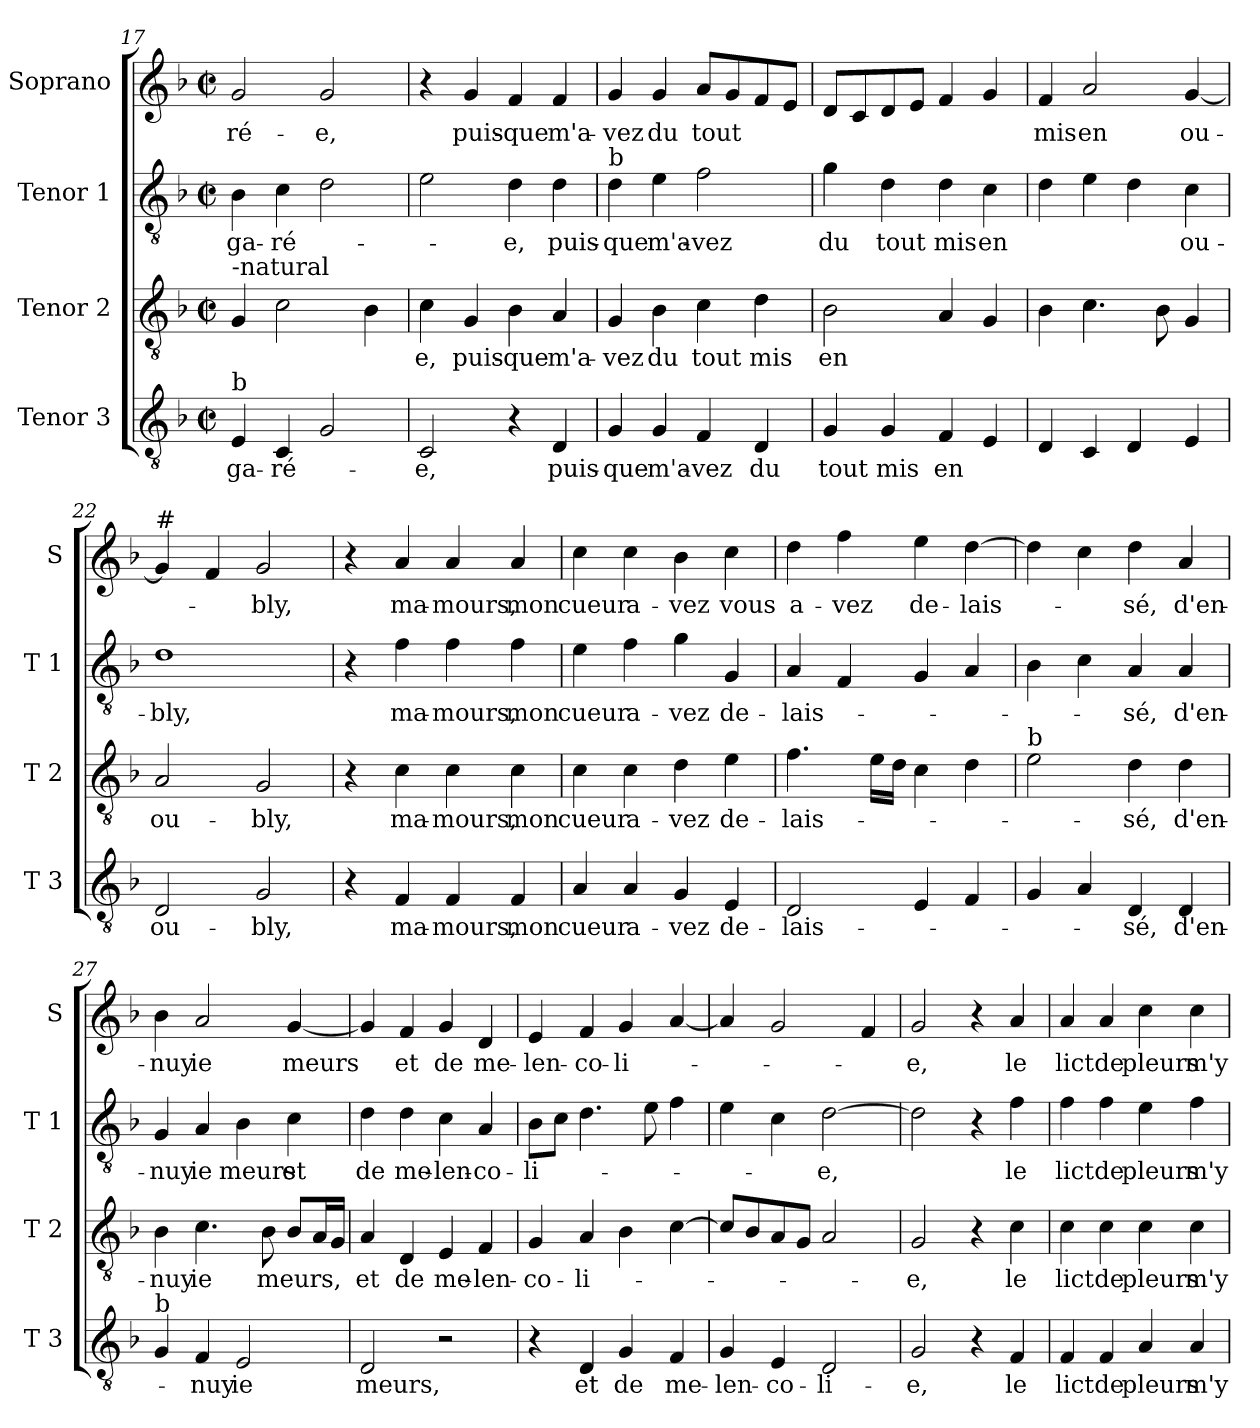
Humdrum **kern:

**kern	**text	**kern	**text	**kern	**text	**kern	**text
*part4	*part4	*part3	*part3	*part2	*part2	*part1	*part1
*staff4	*staff4	*staff3	*staff3	*staff2	*staff2	*staff1	*staff1
*I"Tenor 3	*	*I"Tenor 2	*	*I"Tenor 1	*	*I"Soprano	*
*I'T 3	*	*I'T 2	*	*I'T 1	*	*I'S	*
*clefGv2	*	*clefGv2	*	*clefGv2	*	*clefG2	*
*k[b-]	*	*k[b-]	*	*k[b-]	*	*k[b-]	*
*F:	*	*F:	*	*F:	*	*F:	*
*M2/2	*	*M2/2	*	*M2/2	*	*M2/2	*
*met(c|)	*	*met(c|)	*	*met(c|)	*	*met(c|)	*
=17	=17	=17	=17	=17	=17	=17	=17
!	!	!LO:TX:a:t=-natural	!	!	!	!	!
!LO:TX:a:t=b	!	!	!	!	!	!	!
!	!LO:LY:b	!	!	!	!LO:LY:b	!	!LO:LY:b
4E/	-ga-	4G/	.	4B-\	-ga-	2g/	-ré-
!	!LO:LY:b	!	!	!	!LO:LY:b	!	!
4C/	-ré-	2c\	.	4c\	-ré-	.	.
!	!	!	!	!	!	!	!LO:LY:b
2G/	.	.	.	2d\	.	2g/	-e,
.	.	4B-\	.	.	.	.	.
!!LO:LB:g=z
=18	=18	=18	=18	=18	=18	=18	=18
!	!LO:LY:b	!	!LO:LY:b	!	!	!	!
2C/	-e,	4c\	-e,	2e\	.	4r	.
!	!	!	!LO:LY:b	!	!	!	!LO:LY:b
.	.	4G/	puis-	.	.	4g/	puis-
!	!	!	!LO:LY:b	!	!LO:LY:b	!	!LO:LY:b
4r	.	4B-\	-que	4d\	-e,	4f/	-que
!	!LO:LY:b	!	!LO:LY:b	!	!LO:LY:b	!	!LO:LY:b
4D/	puis-	4A/	m'a-	4d\	puis-	4f/	m'a-
=19	=19	=19	=19	=19	=19	=19	=19
!	!	!	!	!LO:TX:a:t=b	!	!	!
!	!LO:LY:b	!	!LO:LY:b	!	!LO:LY:b	!	!LO:LY:b
4G/	-que	4G/	-vez	4d\	-que	4g/	-vez
!	!LO:LY:b	!	!LO:LY:b	!	!LO:LY:b	!	!LO:LY:b
4G/	m'a-	4B-\	du	4e\	m'a-	4g/	du
!	!LO:LY:b	!	!LO:LY:b	!	!LO:LY:b	!	!LO:LY:b
4F/	-vez	4c\	tout	2f\	-vez	8a/L	tout
.	.	.	.	.	.	8g/	.
!	!LO:LY:b	!	!LO:LY:b	!	!	!	!
4D/	du	4d\	mis	.	.	8f/	.
.	.	.	.	.	.	8e/J	.
=20	=20	=20	=20	=20	=20	=20	=20
!	!LO:LY:b	!	!LO:LY:b	!	!LO:LY:b	!	!
4G/	tout	2B-\	en	4g\	du	8d/L	.
.	.	.	.	.	.	8c/	.
!	!LO:LY:b	!	!	!	!LO:LY:b	!	!
4G/	mis	.	.	4d\	tout	8d/	.
.	.	.	.	.	.	8e/J	.
!	!LO:LY:b	!	!	!	!LO:LY:b	!	!
4F/	en	4A/	.	4d\	mis	4f/	.
!	!	!	!	!	!LO:LY:b	!	!
4E/	.	4G/	.	4c\	en	4g/	.
=21	=21	=21	=21	=21	=21	=21	=21
!	!	!	!	!	!	!	!LO:LY:b
4D/	.	4B-\	.	4d\	.	4f/	mis
!	!	!	!	!	!	!	!LO:LY:b
4C/	.	4.c\	.	4e\	.	2a/	en
4D/	.	.	.	4d\	.	.	.
.	.	8B-\	.	.	.	.	.
!	!	!	!	!	!LO:LY:b	!	!LO:LY:b
4E/	.	4G/	.	4c\	ou-	[4g/	ou-
=22	=22	=22	=22	=22	=22	=22	=22
!	!	!	!	!	!	!LO:TX:a:t=#	!
!	!LO:LY:b	!	!LO:LY:b	!	!LO:LY:b	!	!
2D/	ou-	2A/	ou-	1d	-bly,	4g/]	.
.	.	.	.	.	.	4f/	.
!	!LO:LY:b	!	!LO:LY:b	!	!	!	!LO:LY:b
2G/	-bly,	2G/	-bly,	.	.	2g/	-bly,
=23	=23	=23	=23	=23	=23	=23	=23
4r	.	4r	.	4r	.	4r	.
!	!LO:LY:b	!	!LO:LY:b	!	!LO:LY:b	!	!LO:LY:b
4F/	ma-	4c\	ma-	4f\	ma-	4a/	ma-
!	!LO:LY:b	!	!LO:LY:b	!	!LO:LY:b	!	!LO:LY:b
4F/	-mours,	4c\	-mours,	4f\	-mours,	4a/	-mours,
!	!LO:LY:b	!	!LO:LY:b	!	!LO:LY:b	!	!LO:LY:b
4F/	mon	4c\	mon	4f\	mon	4a/	mon
!!LO:LB:g=z
=24	=24	=24	=24	=24	=24	=24	=24
!	!LO:LY:b	!	!LO:LY:b	!	!LO:LY:b	!	!LO:LY:b
4A/	cueur	4c\	cueur	4e\	cueur	4cc\	cueur
!	!LO:LY:b	!	!LO:LY:b	!	!LO:LY:b	!	!LO:LY:b
4A/	a-	4c\	a-	4f\	a-	4cc\	a-
!	!LO:LY:b	!	!LO:LY:b	!	!LO:LY:b	!	!LO:LY:b
4G/	-vez	4d\	-vez	4g\	-vez	4b-\	-vez
!	!LO:LY:b	!	!LO:LY:b	!	!LO:LY:b	!	!LO:LY:b
4E/	de-	4e\	de-	4G/	de-	4cc\	vous
=25	=25	=25	=25	=25	=25	=25	=25
!	!LO:LY:b	!	!LO:LY:b	!	!LO:LY:b	!	!LO:LY:b
2D/	-lais-	4.f\	-lais-	4A/	-lais-	4dd\	a-
!	!	!	!	!	!	!	!LO:LY:b
.	.	.	.	4F/	.	4ff\	-vez
.	.	16e\LL	.	.	.	.	.
.	.	16d\JJ	.	.	.	.	.
!	!	!	!	!	!	!	!LO:LY:b
4E/	.	4c\	.	4G/	.	4ee\	de-
!	!	!	!	!	!	!	!LO:LY:b
4F/	.	4d\	.	4A/	.	[4dd\	-lais-
=26	=26	=26	=26	=26	=26	=26	=26
!	!	!LO:TX:a:t=b	!	!	!	!	!
4G/	.	2e\	.	4B-\	.	4dd\]	.
4A/	.	.	.	4c\	.	4cc\	.
!	!LO:LY:b	!	!LO:LY:b	!	!LO:LY:b	!	!LO:LY:b
4D/	-sé,	4d\	-sé,	4A/	-sé,	4dd\	-sé,
!	!LO:LY:b	!	!LO:LY:b	!	!LO:LY:b	!	!LO:LY:b
4D/	d'en-	4d\	d'en-	4A/	d'en-	4a/	d'en-
=27	=27	=27	=27	=27	=27	=27	=27
!LO:TX:a:t=b	!	!	!	!	!	!	!
!	!	!	!LO:LY:b	!	!LO:LY:b	!	!LO:LY:b
4G/	.	4B-\	-nuy	4G/	-nuy	4b-\	-nuy
!	!LO:LY:b	!	!LO:LY:b	!	!LO:LY:b	!	!LO:LY:b
4F/	-nuy	4.c\	ie	4A/	ie	2a/	ie
!	!LO:LY:b	!	!	!	!LO:LY:b	!	!
2E/	ie	.	.	4B-\	meurs	.	.
!	!	!	!LO:LY:b	!	!	!	!
.	.	8B-\	meurs,	.	.	.	.
!	!	!	!	!	!LO:LY:b	!	!LO:LY:b
.	.	8B-/L	.	4c\	et	[4g/	meurs
.	.	16A/L	.	.	.	.	.
.	.	16G/JJ	.	.	.	.	.
=28	=28	=28	=28	=28	=28	=28	=28
!	!LO:LY:b	!	!LO:LY:b	!	!LO:LY:b	!	!
2D/	meurs,	4A/	et	4d\	de	4g/]	.
!	!	!	!LO:LY:b	!	!LO:LY:b	!	!LO:LY:b
.	.	4D/	de	4d\	me-	4f/	et
!	!	!	!LO:LY:b	!	!LO:LY:b	!	!LO:LY:b
2r	.	4E/	me-	4c\	-len-	4g/	de
!	!	!	!LO:LY:b	!	!LO:LY:b	!	!LO:LY:b
.	.	4F/	-len-	4A/	-co-	4d/	me-
=29	=29	=29	=29	=29	=29	=29	=29
!	!	!	!LO:LY:b	!	!LO:LY:b	!	!LO:LY:b
4r	.	4G/	-co-	8B-\L	-li-	4e/	-len-
.	.	.	.	8c\J	.	.	.
!	!LO:LY:b	!	!LO:LY:b	!	!	!	!LO:LY:b
4D/	et	4A/	-li-	4.d\	.	4f/	-co-
!	!LO:LY:b	!	!	!	!	!	!LO:LY:b
4G/	de	4B-\	.	.	.	4g/	-li-
.	.	.	.	8e\	.	.	.
!	!LO:LY:b	!	!	!	!	!	!
4F/	me-	[4c\	.	4f\	.	[4a/	.
!!LO:PB:g=z
=30	=30	=30	=30	=30	=30	=30	=30
!	!LO:LY:b	!	!	!	!	!	!
4G/	-len-	8c/L]	.	4e\	.	4a/]	.
.	.	8B-/	.	.	.	.	.
!	!LO:LY:b	!	!	!	!	!	!
4E/	-co-	8A/	.	4c\	.	2g/	.
.	.	8G/J	.	.	.	.	.
!	!LO:LY:b	!	!	!	!LO:LY:b	!	!
2D/	-li-	2A/	.	[2d\	-e,	.	.
.	.	.	.	.	.	4f/	.
=31	=31	=31	=31	=31	=31	=31	=31
!	!LO:LY:b	!	!LO:LY:b	!	!	!	!LO:LY:b
2G/	-e,	2G/	-e,	2d\]	.	2g/	-e,
4r	.	4r	.	4r	.	4r	.
!	!LO:LY:b	!	!LO:LY:b	!	!LO:LY:b	!	!LO:LY:b
4F/	le	4c\	le	4f\	le	4a/	le
=32	=32	=32	=32	=32	=32	=32	=32
!	!LO:LY:b	!	!LO:LY:b	!	!LO:LY:b	!	!LO:LY:b
4F/	lict	4c\	lict	4f\	lict	4a/	lict
!	!LO:LY:b	!	!LO:LY:b	!	!LO:LY:b	!	!LO:LY:b
4F/	de	4c\	de	4f\	de	4a/	de
!	!LO:LY:b	!	!LO:LY:b	!	!LO:LY:b	!	!LO:LY:b
4A/	pleurs	4c\	pleurs	4e\	pleurs	4cc\	pleurs
!	!LO:LY:b	!	!LO:LY:b	!	!LO:LY:b	!	!LO:LY:b
4A/	m'y	4c\	m'y	4f\	m'y	4cc\	m'y
=	=	=	=	=	=	=	=
*-	*-	*-	*-	*-	*-	*-	*-
